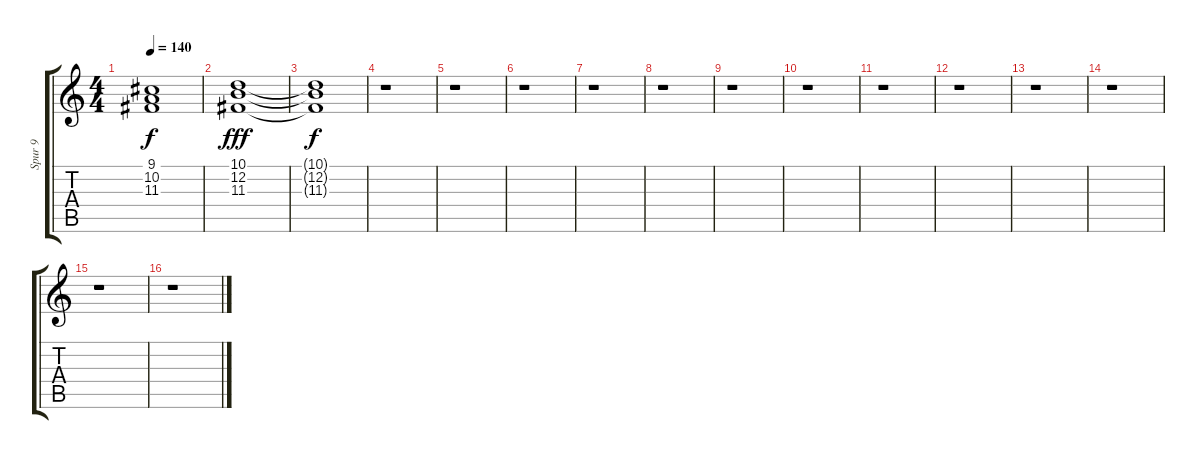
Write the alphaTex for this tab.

\track ("Spur 9" "Spur 9") {instrument stringensemble2}
\staff {score tabs}
\tuning (E4 B3 G3 D3 A2 E2) {hide}
\ts (4 4)
\tempo 140
\clef g2
\ks c
(9.1{t} 10.2{t} 11.3{t}).1{dy f} |
(10.1 12.2 11.3).1{dy fff} |
(10.1{t} 12.2{t} 11.3{t}).1{dy f} |
r.1 |
r.1 |
r.1 |
r.1 |
r.1 |
r.1 |
r.1 |
r.1 |
r.1 |
r.1 |
r.1 |
r.1 |
r.1
